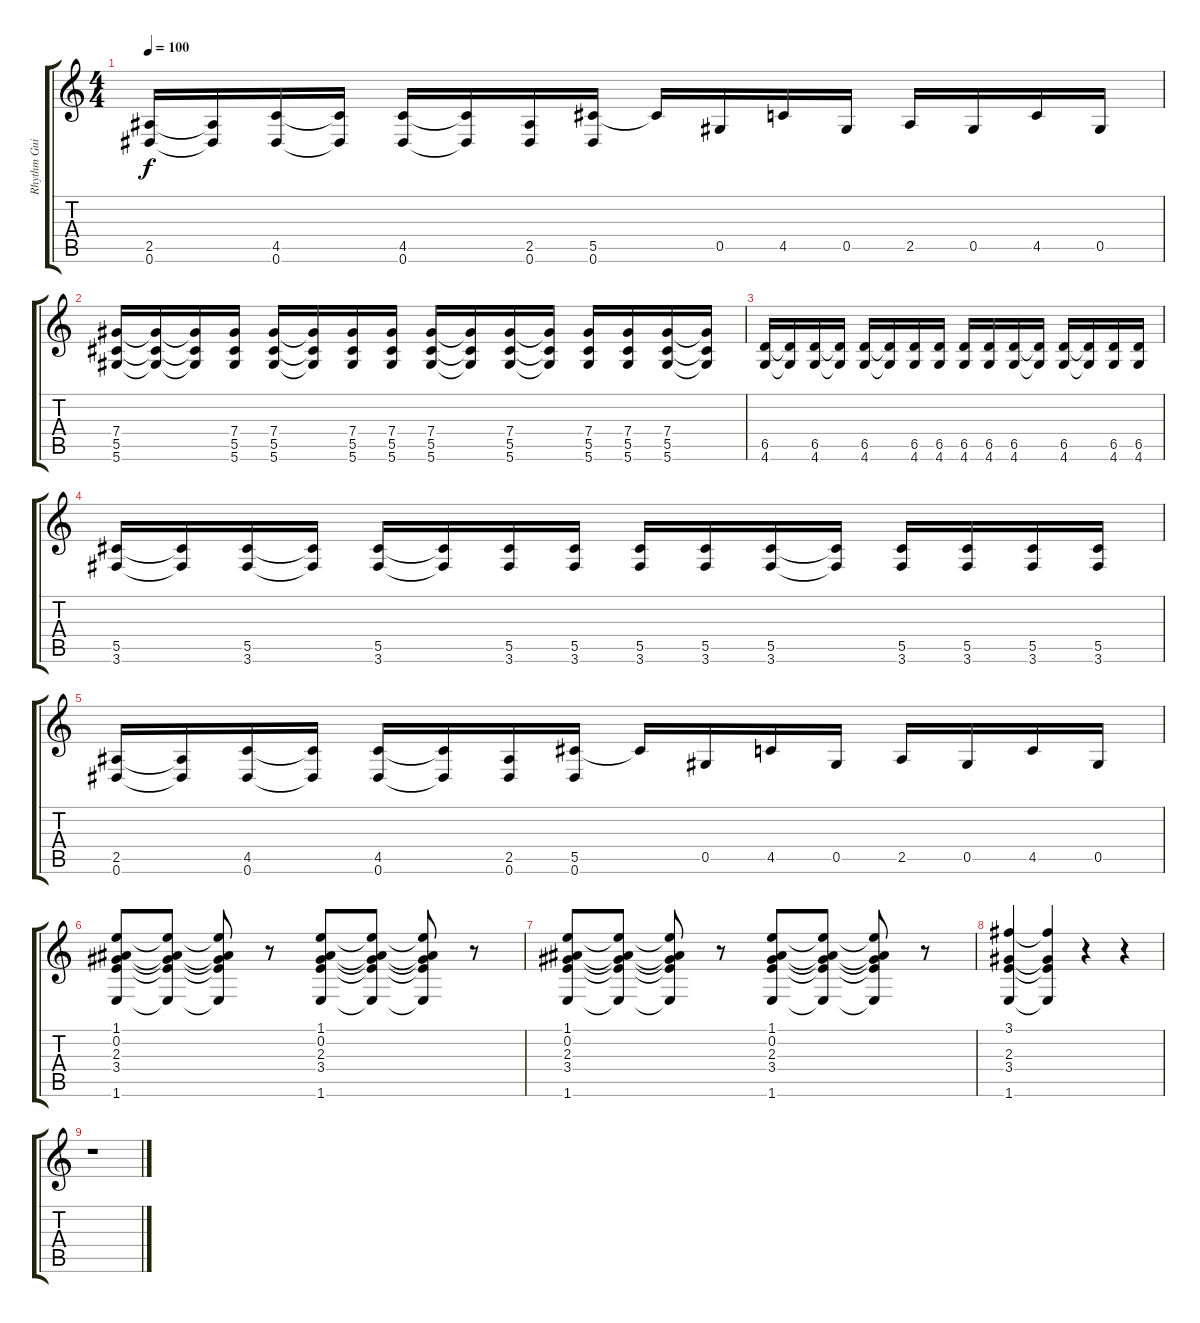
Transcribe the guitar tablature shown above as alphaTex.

\track ("Rhythm Guitar 2" "Rhythm Gui") {instrument distortionguitar}
\staff {score tabs}
\tuning (Eb4 Bb3 Gb3 Db3 Ab2 Eb2) {hide}
\ts (4 4)
\tempo 100
\clef g2
\ks c
(2.5 0.6).16{dy f} (2.5{t} 0.6{t}).16 (4.5 0.6).16 (4.5{t} 0.6{t}).16 (4.5 0.6).16 (4.5{t} 0.6{t}).16 (2.5 0.6).16 (5.5 0.6).16 5.5{t}.16 0.5.16 4.5.16 0.5.16 2.5.16 0.5.16 4.5.16 0.5.16 |
(7.4 5.5 5.6).16 (7.4{t} 5.5{t} 5.6{t}).16 (7.4{t} 5.5{t} 5.6{t}).16 (7.4 5.5 5.6).16 (7.4 5.5 5.6).16 (7.4{t} 5.5{t} 5.6{t}).16 (7.4 5.5 5.6).16 (7.4 5.5 5.6).16 (7.4 5.5 5.6).16 (7.4{t} 5.5{t} 5.6{t}).16 (7.4 5.5 5.6).16 (7.4{t} 5.5{t} 5.6{t}).16 (7.4 5.5 5.6).16 (7.4 5.5 5.6).16 (7.4 5.5 5.6).16 (7.4{t} 5.5{t} 5.6{t}).16 |
(6.5 4.6).16 (6.5{t} 4.6{t}).16 (6.5 4.6).16 (6.5{t} 4.6{t}).16 (6.5 4.6).16 (6.5{t} 4.6{t}).16 (6.5 4.6).16 (6.5 4.6).16 (6.5 4.6).16 (6.5 4.6).16 (6.5 4.6).16 (6.5{t} 4.6{t}).16 (6.5 4.6).16 (6.5{t} 4.6{t}).16 (6.5 4.6).16 (6.5 4.6).16 |
(5.5 3.6).16 (5.5{t} 3.6{t}).16 (5.5 3.6).16 (5.5{t} 3.6{t}).16 (5.5 3.6).16 (5.5{t} 3.6{t}).16 (5.5 3.6).16 (5.5 3.6).16 (5.5 3.6).16 (5.5 3.6).16 (5.5 3.6).16 (5.5{t} 3.6{t}).16 (5.5 3.6).16 (5.5 3.6).16 (5.5 3.6).16 (5.5 3.6).16 |
(2.5 0.6).16 (2.5{t} 0.6{t}).16 (4.5 0.6).16 (4.5{t} 0.6{t}).16 (4.5 0.6).16 (4.5{t} 0.6{t}).16 (2.5 0.6).16 (5.5 0.6).16 5.5{t}.16 0.5.16 4.5.16 0.5.16 2.5.16 0.5.16 4.5.16 0.5.16 |
(1.1 0.2 2.3 3.4 1.6).8 (1.1{t} 0.2{t} 2.3{t} 3.4{t} 1.6{t}).8 (1.1{t} 0.2{t} 2.3{t} 3.4{t} 1.6{t}).8 r.8 (1.1 0.2 2.3 3.4 1.6).8 (1.1{t} 0.2{t} 2.3{t} 3.4{t} 1.6{t}).8 (1.1{t} 0.2{t} 2.3{t} 3.4{t} 1.6{t}).8 r.8 |
(1.1 0.2 2.3 3.4 1.6).8 (1.1{t} 0.2{t} 2.3{t} 3.4{t} 1.6{t}).8 (1.1{t} 0.2{t} 2.3{t} 3.4{t} 1.6{t}).8 r.8 (1.1 0.2 2.3 3.4 1.6).8 (1.1{t} 0.2{t} 2.3{t} 3.4{t} 1.6{t}).8 (1.1{t} 0.2{t} 2.3{t} 3.4{t} 1.6{t}).8 r.8 |
(3.1 2.3 3.4 1.6).4 (3.1{t} 2.3{t} 3.4{t} 1.6{t}).4 r.4 r.4 |
r.1
